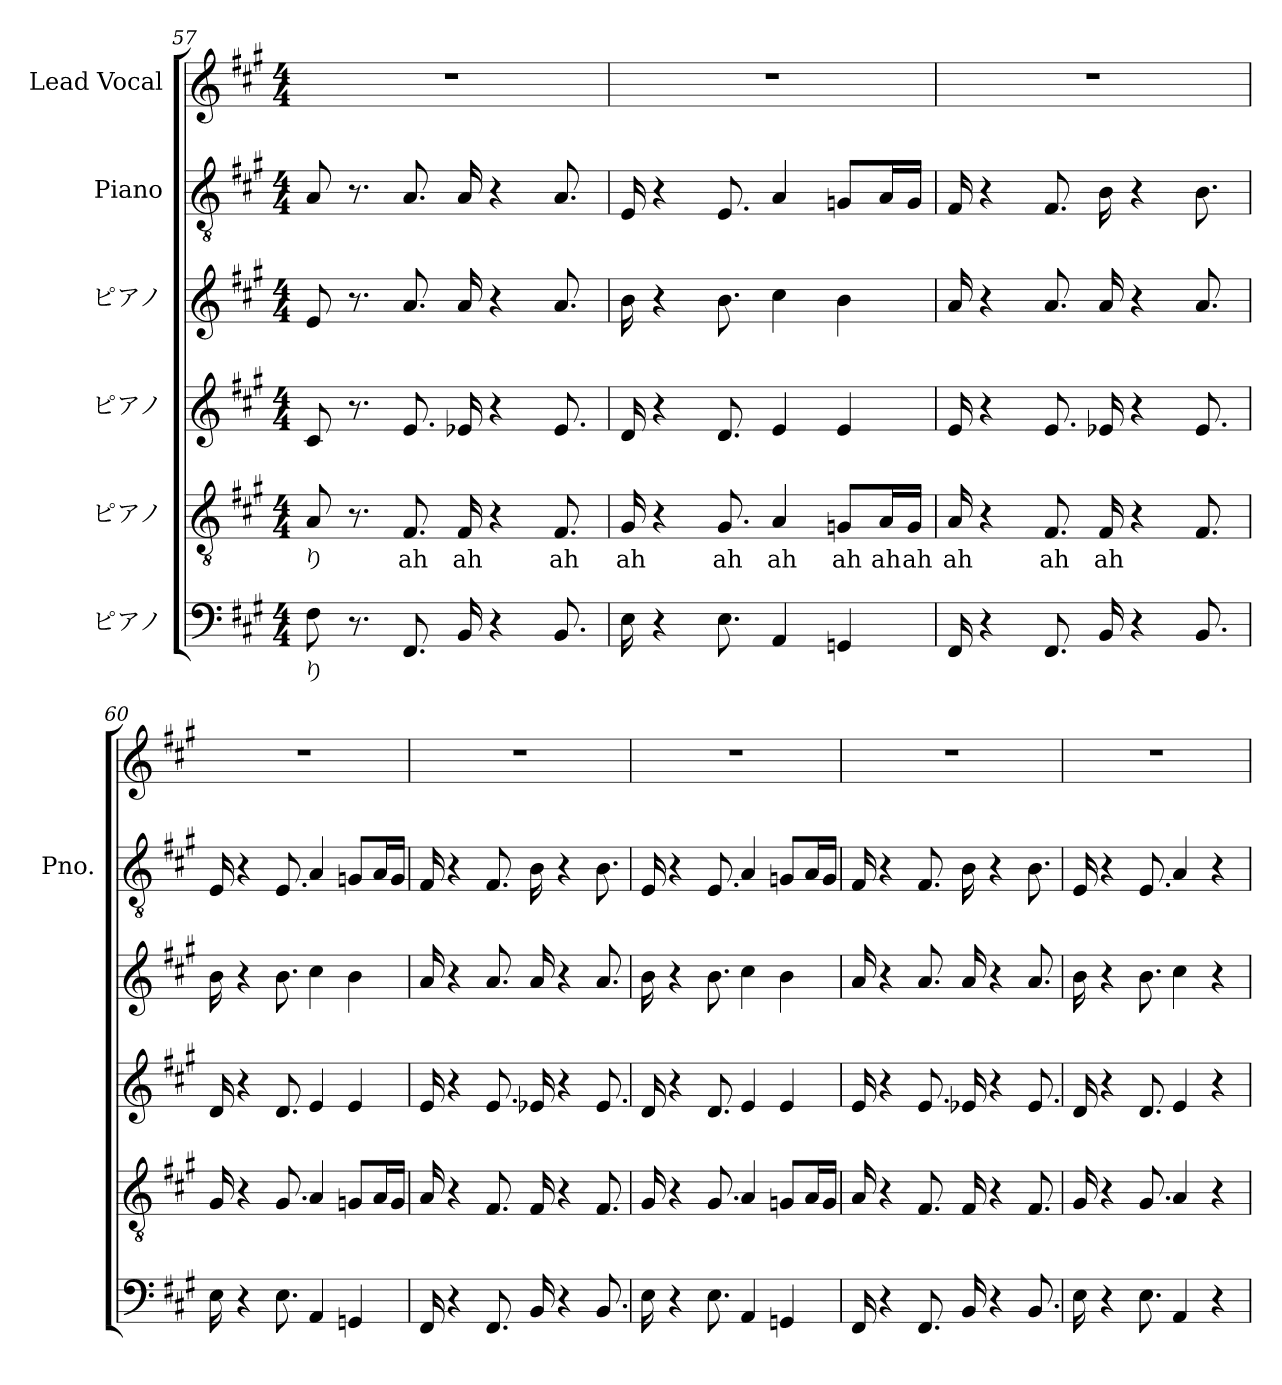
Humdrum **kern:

**kern	**text	**kern	**text	**kern	**kern	**kern	**kern
*part6	*part6	*part5	*part5	*part4	*part3	*part2	*part1
*staff6	*staff6	*staff5	*staff5	*staff4	*staff3	*staff2	*staff1
*I"ピアノ	*	*I"ピアノ	*	*I"ピアノ	*I"ピアノ	*I"Piano	*I"Lead Vocal
*	*	*	*	*	*	*I'Pno.	*
*clefF4	*	*clefGv2	*	*clefG2	*clefG2	*clefGv2	*clefG2
*k[f#c#g#]	*	*k[f#c#g#]	*	*k[f#c#g#]	*k[f#c#g#]	*k[f#c#g#]	*k[f#c#g#]
*M4/4	*	*M4/4	*	*M4/4	*M4/4	*M4/4	*M4/4
=57	=57	=57	=57	=57	=57	=57	=57
8F#	り	8A	り	8c#	8e	8A	1r
8.r	.	8.r	.	8.r	8.r	8.r	.
8.FF#	.	8.F#	ah	8.e	8.a	8.A	.
16BB	.	16F#	ah	16e-X	16a	16A	.
4r	.	4r	.	4r	4r	4r	.
8.BB	.	8.F#	ah	8.e-	8.a	8.A	.
=58	=58	=58	=58	=58	=58	=58	=58
16E	.	16G#	ah	16d	16b	16E	1r
4r	.	4r	.	4r	4r	4r	.
8.E	.	8.G#	ah	8.d	8.b	8.E	.
4AA	.	4A	ah	4e	4cc#	4A	.
4GGn	.	8GnL	ah	4e	4b	8GnL	.
.	.	16AL	ah	.	.	16AL	.
.	.	16GJJ	ah	.	.	16GJJ	.
=59	=59	=59	=59	=59	=59	=59	=59
16FF#	.	16A	ah	16e	16a	16F#	1r
4r	.	4r	.	4r	4r	4r	.
8.FF#	.	8.F#	ah	8.e	8.a	8.F#	.
16BB	.	16F#	ah	16e-X	16a	16B	.
4r	.	4r	.	4r	4r	4r	.
8.BB	.	8.F#	.	8.e-	8.a	8.B	.
=60	=60	=60	=60	=60	=60	=60	=60
16E	.	16G#	.	16d	16b	16E	1r
4r	.	4r	.	4r	4r	4r	.
8.E	.	8.G#	.	8.d	8.b	8.E	.
4AA	.	4A	.	4e	4cc#	4A	.
4GGn	.	8GnL	.	4e	4b	8GnL	.
.	.	16AL	.	.	.	16AL	.
.	.	16GJJ	.	.	.	16GJJ	.
=61	=61	=61	=61	=61	=61	=61	=61
16FF#	.	16A	.	16e	16a	16F#	1r
4r	.	4r	.	4r	4r	4r	.
8.FF#	.	8.F#	.	8.e	8.a	8.F#	.
16BB	.	16F#	.	16e-X	16a	16B	.
4r	.	4r	.	4r	4r	4r	.
8.BB	.	8.F#	.	8.e-	8.a	8.B	.
=62	=62	=62	=62	=62	=62	=62	=62
16E	.	16G#	.	16d	16b	16E	1r
4r	.	4r	.	4r	4r	4r	.
8.E	.	8.G#	.	8.d	8.b	8.E	.
4AA	.	4A	.	4e	4cc#	4A	.
4GGn	.	8GnL	.	4e	4b	8GnL	.
.	.	16AL	.	.	.	16AL	.
.	.	16GJJ	.	.	.	16GJJ	.
=63	=63	=63	=63	=63	=63	=63	=63
16FF#	.	16A	.	16e	16a	16F#	1r
4r	.	4r	.	4r	4r	4r	.
8.FF#	.	8.F#	.	8.e	8.a	8.F#	.
16BB	.	16F#	.	16e-X	16a	16B	.
4r	.	4r	.	4r	4r	4r	.
8.BB	.	8.F#	.	8.e-	8.a	8.B	.
=64	=64	=64	=64	=64	=64	=64	=64
16E	.	16G#	.	16d	16b	16E	1r
4r	.	4r	.	4r	4r	4r	.
8.E	.	8.G#	.	8.d	8.b	8.E	.
4AA	.	4A	.	4e	4cc#	4A	.
4r	.	4r	.	4r	4r	4r	.
=	=	=	=	=	=	=	=
*-	*-	*-	*-	*-	*-	*-	*-
